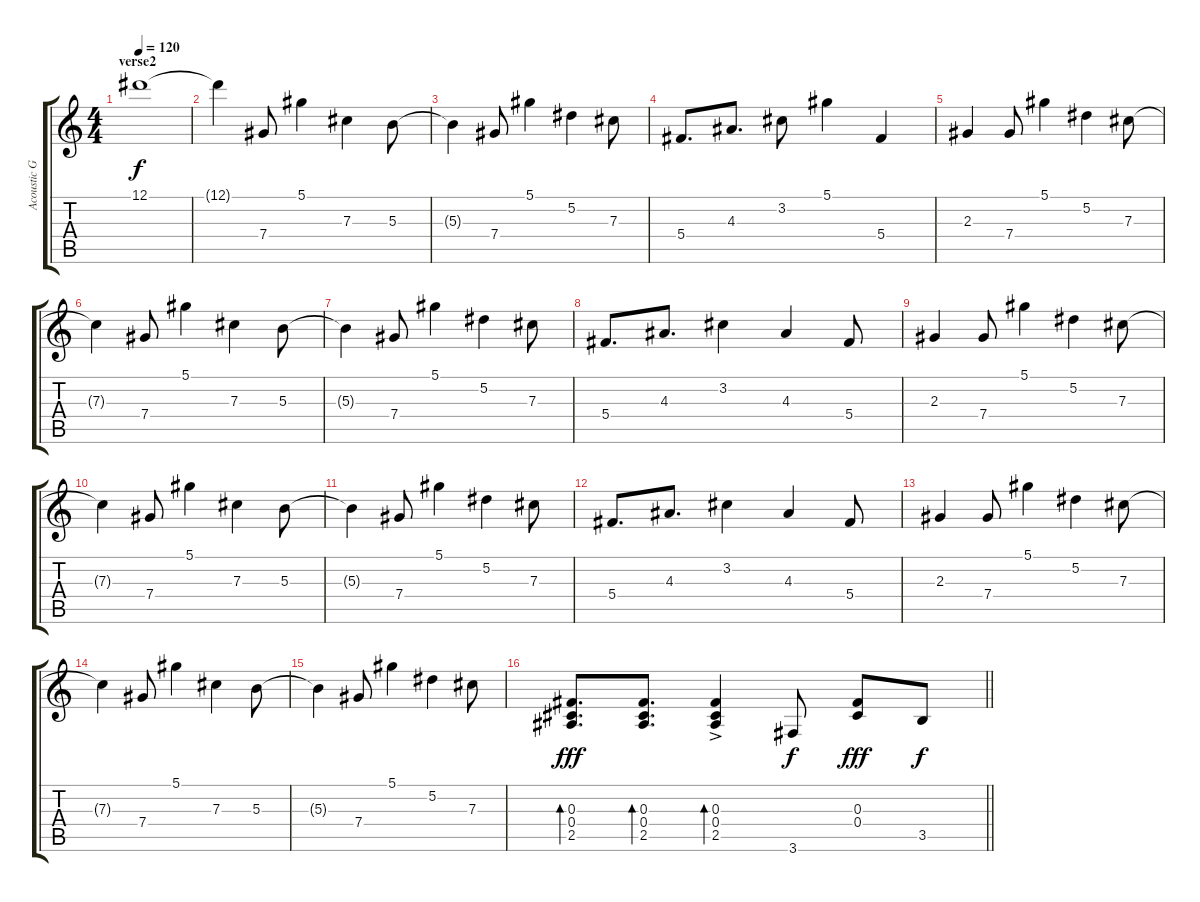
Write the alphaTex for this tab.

\track ("Acoustic Guitar 2" "Acoustic G") {instrument acousticguitarsteel}
\staff {score tabs}
\tuning (Eb4 Bb3 Gb3 Db3 Ab2 Eb2) {hide}
\ts (4 4)
\section ("" "verse2")
\tempo 120
\clef g2
\ks c
12.1.1{dy f volume 12} |
12.1{t}.4 7.4.8 5.1.4 7.3.4 5.3.8 |
5.3{t}.4 7.4.8 5.1.4 5.2.4 7.3.8 |
5.4.8{d} 4.3.8{d} 3.2.8 5.1.4 5.4.4 |
2.3.4 7.4.8 5.1.4 5.2.4 7.3.8 |
7.3{t}.4 7.4.8 5.1.4 7.3.4 5.3.8 |
5.3{t}.4 7.4.8 5.1.4 5.2.4 7.3.8 |
5.4.8{d} 4.3.8{d} 3.2.4 4.3.4 5.4.8 |
2.3.4 7.4.8 5.1.4 5.2.4 7.3.8 |
7.3{t}.4 7.4.8 5.1.4 7.3.4 5.3.8 |
5.3{t}.4 7.4.8 5.1.4 5.2.4 7.3.8 |
5.4.8{d} 4.3.8{d} 3.2.4 4.3.4 5.4.8 |
2.3.4 7.4.8 5.1.4 5.2.4 7.3.8 |
7.3{t}.4 7.4.8 5.1.4 7.3.4 5.3.8 |
5.3{t}.4 7.4.8 5.1.4 5.2.4 7.3.8 |
\barLineRight lightlight
(0.3 0.4 2.5).8{d bd 120 dy fff} (0.3 0.4 2.5).8{d bd 120} (0.3 0.4{ac} 2.5{ac}).4{bd 120} 3.6.8{dy f} (0.3 0.4).8{dy fff} 3.5.8{dy f}
